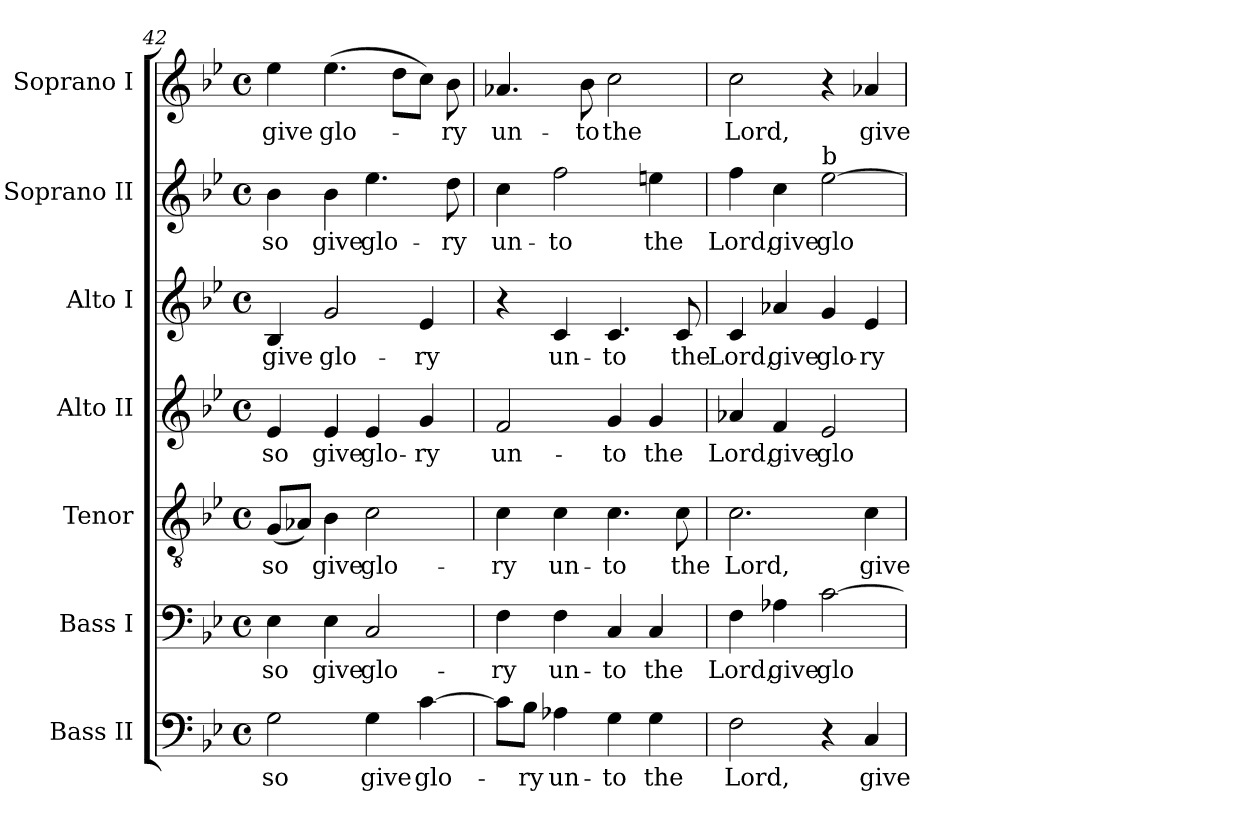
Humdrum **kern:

**kern	**text	**kern	**text	**kern	**text	**kern	**text	**kern	**text	**kern	**text	**kern	**text
*part7	*part7	*part6	*part6	*part5	*part5	*part4	*part4	*part3	*part3	*part2	*part2	*part1	*part1
*staff7	*staff7	*staff6	*staff6	*staff5	*staff5	*staff4	*staff4	*staff3	*staff3	*staff2	*staff2	*staff1	*staff1
*I"Bass II	*	*I"Bass I	*	*I"Tenor	*	*I"Alto II	*	*I"Alto I	*	*I"Soprano II	*	*I"Soprano I	*
*clefF4	*	*clefF4	*	*clefGv2	*	*clefG2	*	*clefG2	*	*clefG2	*	*clefG2	*
*	*	*	*	*ITrd7c12	*	*	*	*	*	*	*	*	*
*k[b-e-]	*	*k[b-e-]	*	*k[b-e-]	*	*k[b-e-]	*	*k[b-e-]	*	*k[b-e-]	*	*k[b-e-]	*
*B-:	*	*B-:	*	*B-:	*	*B-:	*	*B-:	*	*B-:	*	*B-:	*
*M4/4	*	*M4/4	*	*M4/4	*	*M4/4	*	*M4/4	*	*M4/4	*	*M4/4	*
*met(c)	*	*met(c)	*	*met(c)	*	*met(c)	*	*met(c)	*	*met(c)	*	*met(c)	*
=42	=42	=42	=42	=42	=42	=42	=42	=42	=42	=42	=42	=42	=42
!	!LO:LY:b:color=#000000	!	!	!	!	!	!	!	!	!	!	!	!
!	!	!	!LO:LY:b:color=#000000	!	!	!	!	!	!	!	!	!	!
!	!	!	!	!	!LO:LY:b:color=#000000	!	!	!	!	!	!	!	!
!	!	!	!	!	!	!	!LO:LY:b:color=#000000	!	!	!	!	!	!
!	!	!	!	!	!	!	!	!	!LO:LY:b:color=#000000	!	!	!	!
!	!	!	!	!	!	!	!	!	!	!	!LO:LY:b:color=#000000	!	!
!	!	!	!	!	!	!	!	!	!	!	!	!	!LO:LY:b:color=#000000
2Gi\	-so	4E-i\	-so	(8GGi/L	-so	4e-i/	-so	4B-i/	give	4b-i\	-so	4ee-i\	give
.	.	.	.	8AA-Xi/J)	.	.	.	.	.	.	.	.	.
!	!	!	!LO:LY:b:color=#000000	!	!	!	!	!	!	!	!	!	!
!	!	!	!	!	!LO:LY:b:color=#000000	!	!	!	!	!	!	!	!
!	!	!	!	!	!	!	!LO:LY:b:color=#000000	!	!	!	!	!	!
!	!	!	!	!	!	!	!	!	!LO:LY:b:color=#000000	!	!	!	!
!	!	!	!	!	!	!	!	!	!	!	!LO:LY:b:color=#000000	!	!
!	!	!	!	!	!	!	!	!	!	!	!	!	!LO:LY:b:color=#000000
.	.	4E-i\	give	4BB-i\	give	4e-i/	give	2gi/	glo-	4b-i\	give	(4.ee-i\	glo-
!	!LO:LY:b:color=#000000	!	!	!	!	!	!	!	!	!	!	!	!
!	!	!	!LO:LY:b:color=#000000	!	!	!	!	!	!	!	!	!	!
!	!	!	!	!	!LO:LY:b:color=#000000	!	!	!	!	!	!	!	!
!	!	!	!	!	!	!	!LO:LY:b:color=#000000	!	!	!	!	!	!
!	!	!	!	!	!	!	!	!	!	!	!LO:LY:b:color=#000000	!	!
4Gi\	give	2Ci/	glo-	2Ci\	glo-	4e-i/	glo-	.	.	4.ee-i\	glo-	.	.
.	.	.	.	.	.	.	.	.	.	.	.	8ddi\L	.
!	!LO:LY:b:color=#000000	!	!	!	!	!	!	!	!	!	!	!	!
!	!	!	!	!	!	!	!LO:LY:b:color=#000000	!	!	!	!	!	!
!	!	!	!	!	!	!	!	!	!LO:LY:b:color=#000000	!	!	!	!
[4ci\	glo-	.	.	.	.	4gi/	-ry	4e-i/	-ry	.	.	8cci\J)	.
!	!	!	!	!	!	!	!	!	!	!	!LO:LY:b:color=#000000	!	!
!	!	!	!	!	!	!	!	!	!	!	!	!	!LO:LY:b:color=#000000
.	.	.	.	.	.	.	.	.	.	8ddi\	-ry	8b-i\	-ry
=43	=43	=43	=43	=43	=43	=43	=43	=43	=43	=43	=43	=43	=43
!	!	!	!LO:LY:b:color=#000000	!	!	!	!	!	!	!	!	!	!
!	!	!	!	!	!LO:LY:b:color=#000000	!	!	!	!	!	!	!	!
!	!	!	!	!	!	!	!LO:LY:b:color=#000000	!	!	!	!	!	!
!	!	!	!	!	!	!	!	!	!	!	!LO:LY:b:color=#000000	!	!
!	!	!	!	!	!	!	!	!	!	!	!	!	!LO:LY:b:color=#000000
8ci\L]	.	4Fi\	-ry	4Ci\	-ry	2fi/	un-	4r	.	4cci\	un-	4.a-Xi/	un-
!	!LO:LY:b:color=#000000	!	!	!	!	!	!	!	!	!	!	!	!
8B-i\J	-ry	.	.	.	.	.	.	.	.	.	.	.	.
!	!LO:LY:b:color=#000000	!	!	!	!	!	!	!	!	!	!	!	!
!	!	!	!LO:LY:b:color=#000000	!	!	!	!	!	!	!	!	!	!
!	!	!	!	!	!LO:LY:b:color=#000000	!	!	!	!	!	!	!	!
!	!	!	!	!	!	!	!	!	!LO:LY:b:color=#000000	!	!	!	!
!	!	!	!	!	!	!	!	!	!	!	!LO:LY:b:color=#000000	!	!
4A-Xi\	un-	4Fi\	un-	4Ci\	un-	.	.	4ci/	un-	2ffi\	-to	.	.
!	!	!	!	!	!	!	!	!	!	!	!	!	!LO:LY:b:color=#000000
.	.	.	.	.	.	.	.	.	.	.	.	8b-i\	-to
!	!LO:LY:b:color=#000000	!	!	!	!	!	!	!	!	!	!	!	!
!	!	!	!LO:LY:b:color=#000000	!	!	!	!	!	!	!	!	!	!
!	!	!	!	!	!LO:LY:b:color=#000000	!	!	!	!	!	!	!	!
!	!	!	!	!	!	!	!LO:LY:b:color=#000000	!	!	!	!	!	!
!	!	!	!	!	!	!	!	!	!LO:LY:b:color=#000000	!	!	!	!
!	!	!	!	!	!	!	!	!	!	!	!	!	!LO:LY:b:color=#000000
4Gi\	-to	4Ci/	-to	4.Ci\	-to	4gi/	-to	4.ci/	-to	.	.	2cci\	the
!	!LO:LY:b:color=#000000	!	!	!	!	!	!	!	!	!	!	!	!
!	!	!	!LO:LY:b:color=#000000	!	!	!	!	!	!	!	!	!	!
!	!	!	!	!	!	!	!LO:LY:b:color=#000000	!	!	!	!	!	!
!	!	!	!	!	!	!	!	!	!	!	!LO:LY:b:color=#000000	!	!
4Gi\	the	4Ci/	the	.	.	4gi/	the	.	.	4eeni\	the	.	.
!	!	!	!	!	!LO:LY:b:color=#000000	!	!	!	!	!	!	!	!
!	!	!	!	!	!	!	!	!	!LO:LY:b:color=#000000	!	!	!	!
.	.	.	.	8Ci\	the	.	.	8ci/	the	.	.	.	.
=44	=44	=44	=44	=44	=44	=44	=44	=44	=44	=44	=44	=44	=44
!	!LO:LY:b:color=#000000	!	!	!	!	!	!	!	!	!	!	!	!
!	!	!	!LO:LY:b:color=#000000	!	!	!	!	!	!	!	!	!	!
!	!	!	!	!	!LO:LY:b:color=#000000	!	!	!	!	!	!	!	!
!	!	!	!	!	!	!	!LO:LY:b:color=#000000	!	!	!	!	!	!
!	!	!	!	!	!	!	!	!	!LO:LY:b:color=#000000	!	!	!	!
!	!	!	!	!	!	!	!	!	!	!	!LO:LY:b:color=#000000	!	!
!	!	!	!	!	!	!	!	!	!	!	!	!	!LO:LY:b:color=#000000
2Fi\	Lord,	4Fi\	Lord,	2.Ci\	Lord,	4a-Xi/	Lord,	4ci/	Lord,	4ffi\	Lord,	2cci\	Lord,
!	!	!	!LO:LY:b:color=#000000	!	!	!	!	!	!	!	!	!	!
!	!	!	!	!	!	!	!LO:LY:b:color=#000000	!	!	!	!	!	!
!	!	!	!	!	!	!	!	!	!LO:LY:b:color=#000000	!	!	!	!
!	!	!	!	!	!	!	!	!	!	!	!LO:LY:b:color=#000000	!	!
.	.	4A-Xi\	give	.	.	4fi/	give	4a-Xi/	give	4cci\	give	.	.
!	!	!	!LO:LY:b:color=#000000	!	!	!	!	!	!	!	!	!	!
!	!	!	!	!	!	!	!LO:LY:b:color=#000000	!	!	!	!	!	!
!	!	!	!	!	!	!	!	!	!LO:LY:b:color=#000000	!	!	!	!
!	!	!	!	!	!	!	!	!	!	!LO:TX:a:t=b	!	!	!
!	!	!	!	!	!	!	!	!	!	!	!LO:LY:b:color=#000000	!	!
4r	.	[2ci\	glo-	.	.	2e-i/	glo-	4gi/	glo-	[2ee-i\	glo-	4r	.
!	!LO:LY:b:color=#000000	!	!	!	!	!	!	!	!	!	!	!	!
!	!	!	!	!	!LO:LY:b:color=#000000	!	!	!	!	!	!	!	!
!	!	!	!	!	!	!	!	!	!LO:LY:b:color=#000000	!	!	!	!
!	!	!	!	!	!	!	!	!	!	!	!	!	!LO:LY:b:color=#000000
4Ci/	give	.	.	4Ci\	give	.	.	4e-i/	-ry	.	.	4a-Xi/	give
=	=	=	=	=	=	=	=	=	=	=	=	=	=
*-	*-	*-	*-	*-	*-	*-	*-	*-	*-	*-	*-	*-	*-
